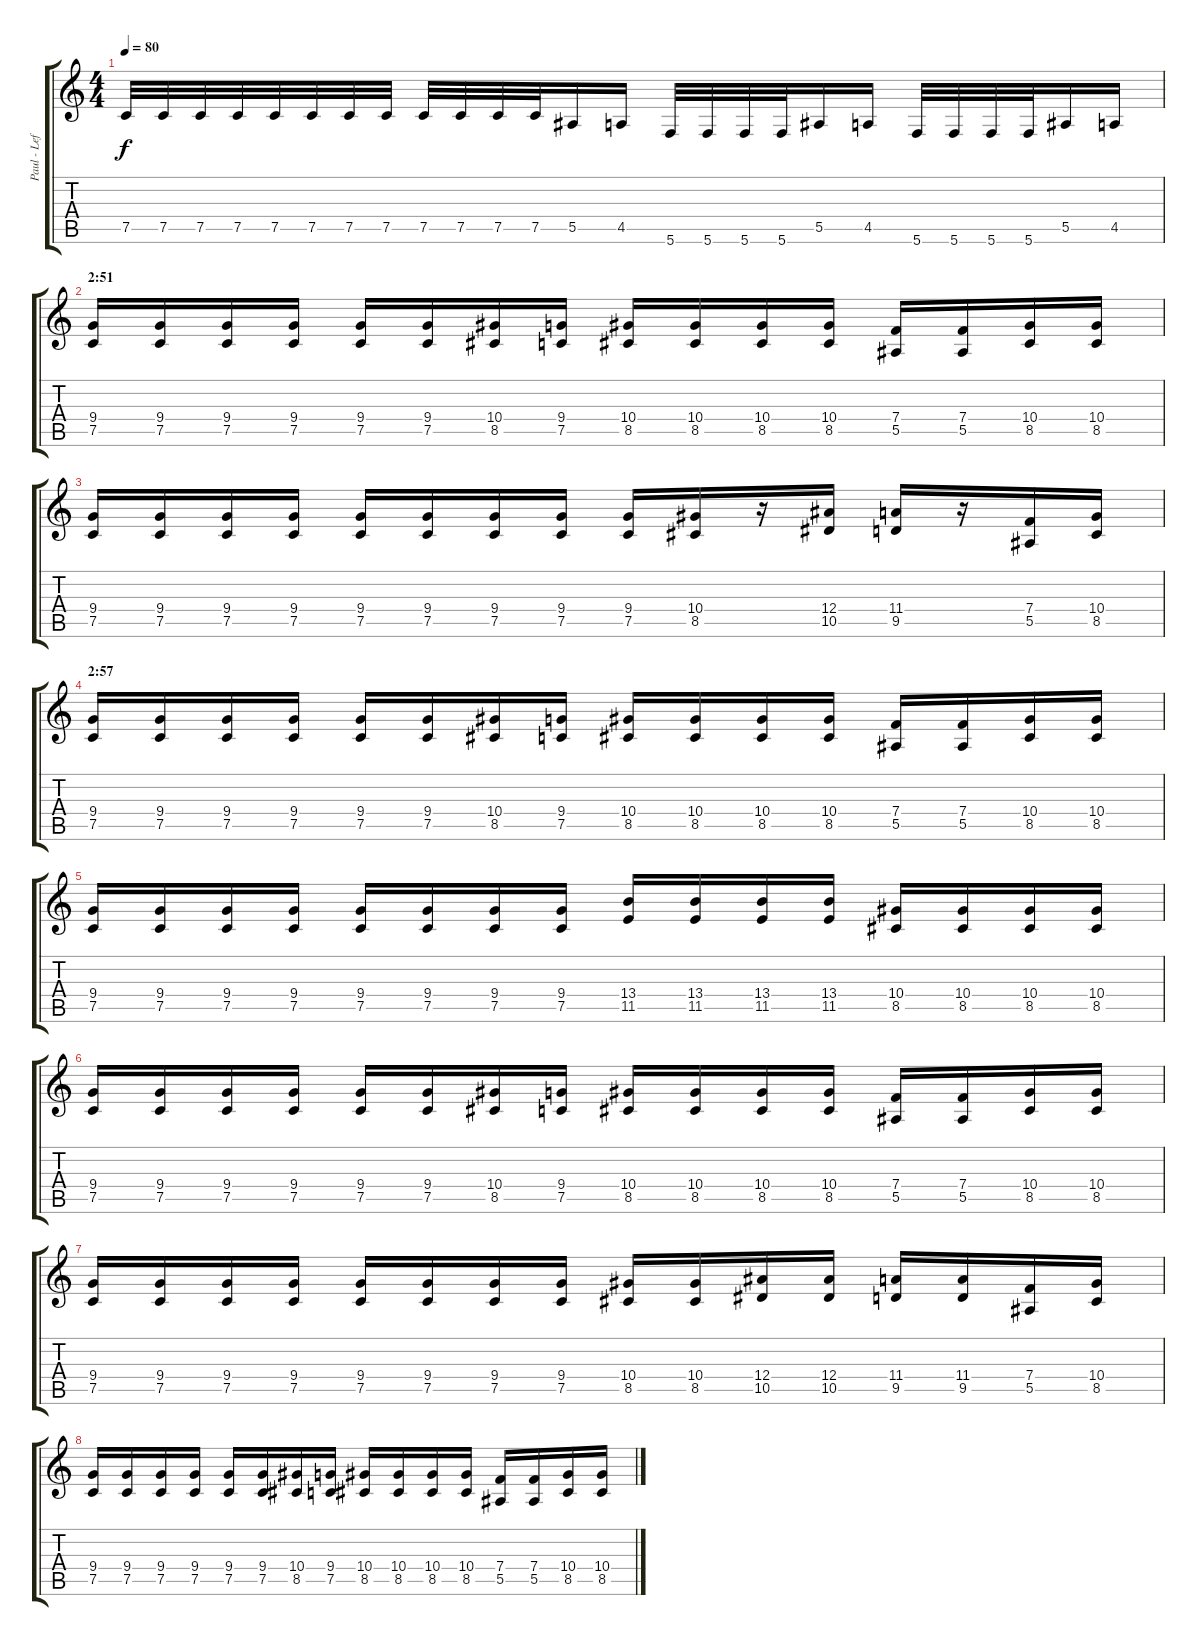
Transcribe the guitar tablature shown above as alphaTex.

\track ("Paul - Left" "Paul - Lef") {instrument distortionguitar}
\staff {score tabs}
\tuning (C4 G3 Eb3 Bb2 F2 C2) {hide}
\ts (4 4)
\tempo 80
\clef g2
\ks c
7.5.32{dy f} 7.5.32 7.5.32 7.5.32 7.5.32 7.5.32 7.5.32 7.5.32 7.5.32 7.5.32 7.5.32 7.5.32 5.5.16 4.5.16 5.6.32 5.6.32 5.6.32 5.6.32 5.5.16 4.5.16 5.6.32 5.6.32 5.6.32 5.6.32 5.5.16 4.5.16 |
\section ("" "2:51")
(9.4 7.5).16 (9.4 7.5).16 (9.4 7.5).16 (9.4 7.5).16 (9.4 7.5).16 (9.4 7.5).16 (10.4 8.5).16 (9.4 7.5).16 (10.4 8.5).16 (10.4 8.5).16 (10.4 8.5).16 (10.4 8.5).16 (7.4 5.5).16 (7.4 5.5).16 (10.4 8.5).16 (10.4 8.5).16 |
(9.4 7.5).16 (9.4 7.5).16 (9.4 7.5).16 (9.4 7.5).16 (9.4 7.5).16 (9.4 7.5).16 (9.4 7.5).16 (9.4 7.5).16 (9.4 7.5).16 (10.4 8.5).16 r.16 (12.4 10.5).16 (11.4 9.5).16 r.16 (7.4 5.5).16 (10.4 8.5).16 |
\section ("" "2:57")
(9.4 7.5).16 (9.4 7.5).16 (9.4 7.5).16 (9.4 7.5).16 (9.4 7.5).16 (9.4 7.5).16 (10.4 8.5).16 (9.4 7.5).16 (10.4 8.5).16 (10.4 8.5).16 (10.4 8.5).16 (10.4 8.5).16 (7.4 5.5).16 (7.4 5.5).16 (10.4 8.5).16 (10.4 8.5).16 |
(9.4 7.5).16 (9.4 7.5).16 (9.4 7.5).16 (9.4 7.5).16 (9.4 7.5).16 (9.4 7.5).16 (9.4 7.5).16 (9.4 7.5).16 (13.4 11.5).16 (13.4 11.5).16 (13.4 11.5).16 (13.4 11.5).16 (10.4 8.5).16 (10.4 8.5).16 (10.4 8.5).16 (10.4 8.5).16 |
(9.4 7.5).16 (9.4 7.5).16 (9.4 7.5).16 (9.4 7.5).16 (9.4 7.5).16 (9.4 7.5).16 (10.4 8.5).16 (9.4 7.5).16 (10.4 8.5).16 (10.4 8.5).16 (10.4 8.5).16 (10.4 8.5).16 (7.4 5.5).16 (7.4 5.5).16 (10.4 8.5).16 (10.4 8.5).16 |
(9.4 7.5).16 (9.4 7.5).16 (9.4 7.5).16 (9.4 7.5).16 (9.4 7.5).16 (9.4 7.5).16 (9.4 7.5).16 (9.4 7.5).16 (10.4 8.5).16 (10.4 8.5).16 (12.4 10.5).16 (12.4 10.5).16 (11.4 9.5).16 (11.4 9.5).16 (7.4 5.5).16 (10.4 8.5).16 |
(9.4 7.5).16 (9.4 7.5).16 (9.4 7.5).16 (9.4 7.5).16 (9.4 7.5).16 (9.4 7.5).16 (10.4 8.5).16 (9.4 7.5).16 (10.4 8.5).16 (10.4 8.5).16 (10.4 8.5).16 (10.4 8.5).16 (7.4 5.5).16 (7.4 5.5).16 (10.4 8.5).16 (10.4 8.5).16
